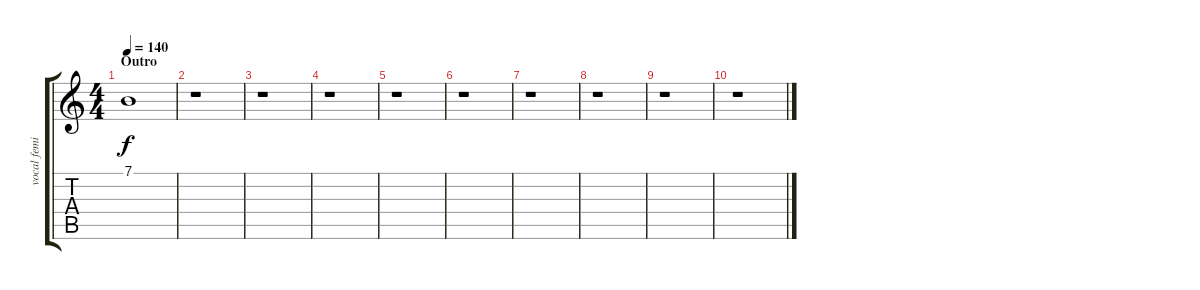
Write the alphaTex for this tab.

\track ("vocal feminino" "vocal femi") {instrument pad1newage}
\staff {score tabs}
\tuning (E4 B3 G3 D3 A2 E2) {hide}
\ts (4 4)
\section ("" "Outro")
\tempo 140
\clef g2
\ks c
7.1.1{dy f} |
r.1 |
r.1 |
r.1 |
r.1 |
r.1 |
r.1 |
r.1 |
r.1 |
r.1
